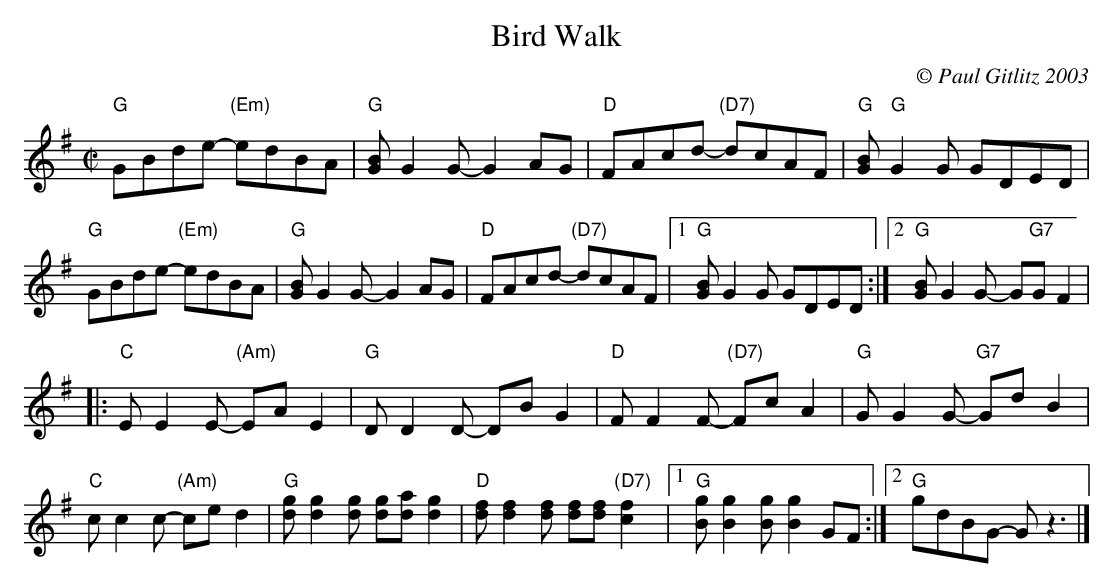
X:1
T:Bird Walk
M:C|
L:1/8
C:© Paul Gitlitz 2003
K:G
"G"GBde- "(Em)"edBA|"G"[GB]G2G-G2AG|"D"FAcd- "(D7)"dcAF|"G"[GB]"G"G2G GDED|!
"G"GBde- "(Em)"edBA|"G"[GB]G2G-G2AG|"D"FAcd- "(D7)"dcAF|1"G"[GB]G2G GDED:|2"G"[GB]G2G- G"G7"GF2|!
|:"C"EE2E- "(Am)"EAE2|"G"DD2D- DBG2|"D"FF2F- "(D7)"FcA2|"G"GG2G- "G7"GdB2|!
"C"cc2c- "(Am)"ced2|"G"[dg][d2g2][dg] [dg][da][d2g2]|"D"[df][d2f2][df] [df][df]"(D7)"[c2f2]|1"G"[Bg][B2g2][Bg][B2g2]GF:|2"G"gdBG- Gz3|]
